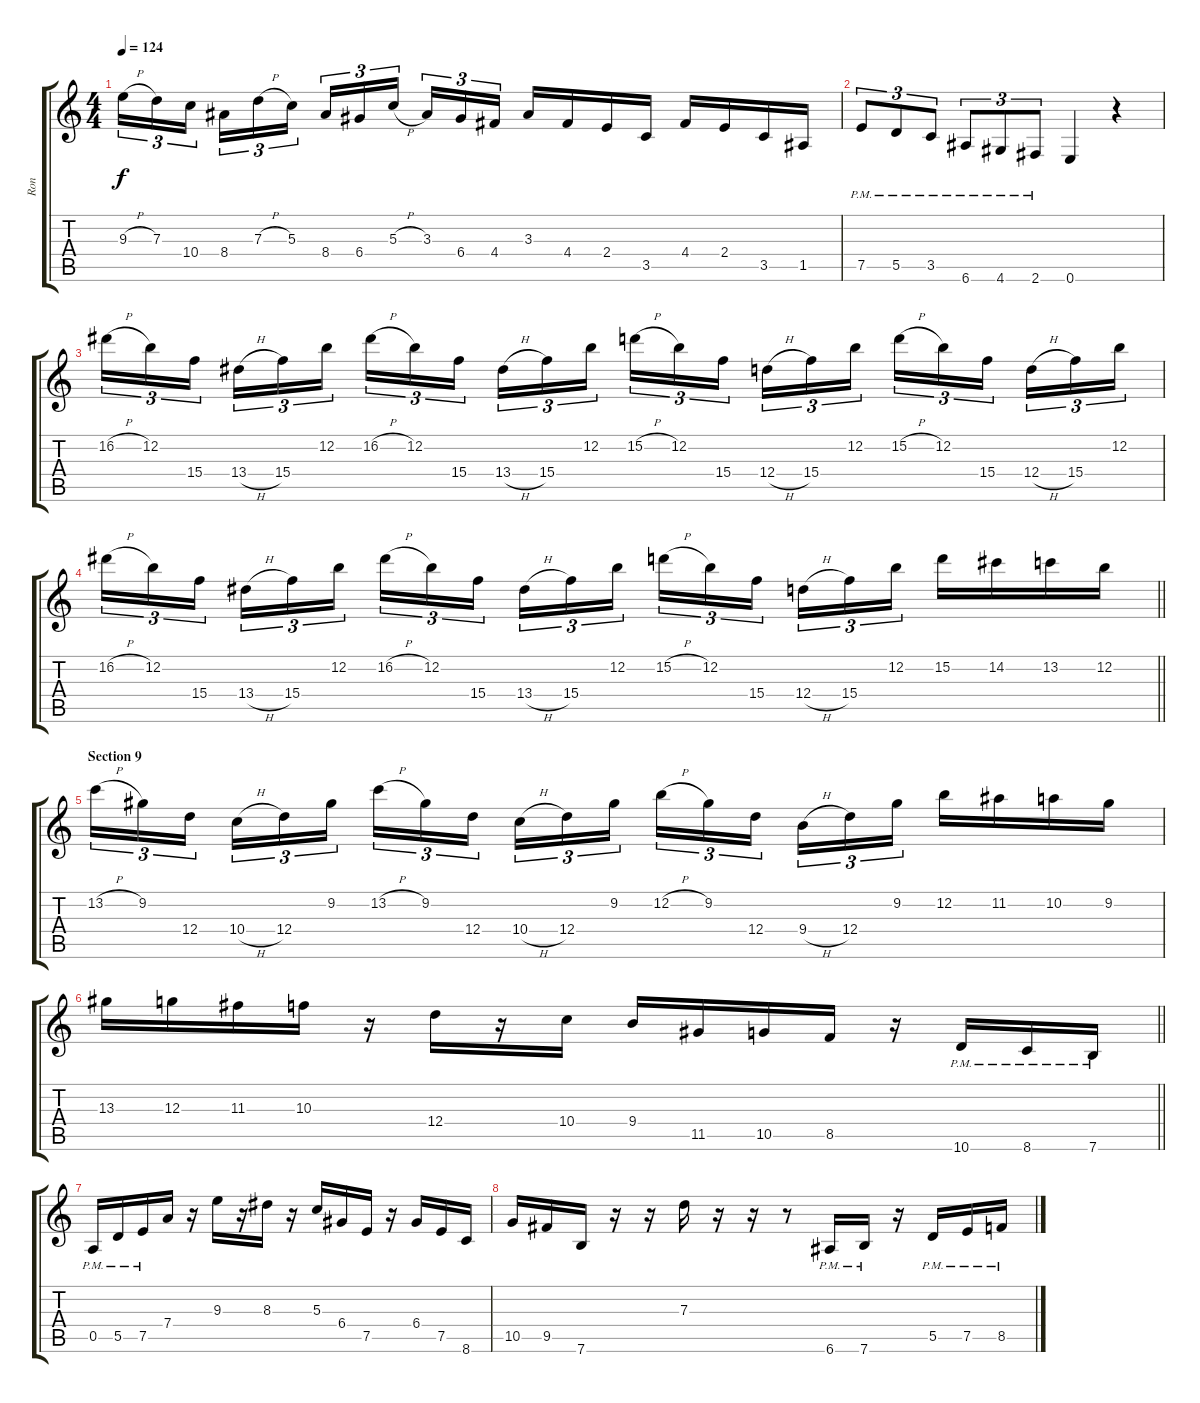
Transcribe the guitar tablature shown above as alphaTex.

\track ("Ron" "Ron") {instrument distortionguitar}
\staff {score tabs}
\tuning (E4 B3 G3 D3 A2 E2) {hide}
\ts (4 4)
\tempo 124
\clef g2
\ks c
9.3{h}.16{tu (3 2) dy f} 7.3.16{tu (3 2)} 10.4.16{tu (3 2) beam splitsecondary} 8.4.16{tu (3 2)} 7.3{h}.16{tu (3 2)} 5.3.16{tu (3 2)} 8.4.16{tu (3 2)} 6.4.16{tu (3 2)} 5.3{h}.16{tu (3 2) beam splitsecondary} 3.3.16{tu (3 2)} 6.4.16{tu (3 2)} 4.4.16{tu (3 2)} 3.3.16 4.4.16 2.4.16 3.5.16 4.4.16 2.4.16 3.5.16 1.5.16 |
7.5{pm}.8{tu (3 2)} 5.5{pm}.8{tu (3 2)} 3.5{pm}.8{tu (3 2)} 6.6{pm}.8{tu (3 2)} 4.6{pm}.8{tu (3 2)} 2.6{pm}.8{tu (3 2)} 0.6.4 r.4 |
16.2{h}.16{tu (3 2)} 12.2.16{tu (3 2)} 15.4.16{tu (3 2) beam splitsecondary} 13.4{h}.16{tu (3 2)} 15.4.16{tu (3 2)} 12.2.16{tu (3 2)} 16.2{h}.16{tu (3 2)} 12.2.16{tu (3 2)} 15.4.16{tu (3 2) beam splitsecondary} 13.4{h}.16{tu (3 2)} 15.4.16{tu (3 2)} 12.2.16{tu (3 2)} 15.2{h}.16{tu (3 2)} 12.2.16{tu (3 2)} 15.4.16{tu (3 2) beam splitsecondary} 12.4{h}.16{tu (3 2)} 15.4.16{tu (3 2)} 12.2.16{tu (3 2)} 15.2{h}.16{tu (3 2)} 12.2.16{tu (3 2)} 15.4.16{tu (3 2) beam splitsecondary} 12.4{h}.16{tu (3 2)} 15.4.16{tu (3 2)} 12.2.16{tu (3 2)} |
\barLineRight lightlight
16.2{h}.16{tu (3 2)} 12.2.16{tu (3 2)} 15.4.16{tu (3 2) beam splitsecondary} 13.4{h}.16{tu (3 2)} 15.4.16{tu (3 2)} 12.2.16{tu (3 2)} 16.2{h}.16{tu (3 2)} 12.2.16{tu (3 2)} 15.4.16{tu (3 2) beam splitsecondary} 13.4{h}.16{tu (3 2)} 15.4.16{tu (3 2)} 12.2.16{tu (3 2)} 15.2{h}.16{tu (3 2)} 12.2.16{tu (3 2)} 15.4.16{tu (3 2) beam splitsecondary} 12.4{h}.16{tu (3 2)} 15.4.16{tu (3 2)} 12.2.16{tu (3 2)} 15.2.16 14.2.16 13.2.16 12.2.16 |
\section ("" "Section 9")
13.2{h}.16{tu (3 2)} 9.2.16{tu (3 2)} 12.4.16{tu (3 2) beam splitsecondary} 10.4{h}.16{tu (3 2)} 12.4.16{tu (3 2)} 9.2.16{tu (3 2)} 13.2{h}.16{tu (3 2)} 9.2.16{tu (3 2)} 12.4.16{tu (3 2) beam splitsecondary} 10.4{h}.16{tu (3 2)} 12.4.16{tu (3 2)} 9.2.16{tu (3 2)} 12.2{h}.16{tu (3 2)} 9.2.16{tu (3 2)} 12.4.16{tu (3 2) beam splitsecondary} 9.4{h}.16{tu (3 2)} 12.4.16{tu (3 2)} 9.2.16{tu (3 2)} 12.2.16 11.2.16 10.2.16 9.2.16 |
\barLineRight lightlight
13.3.16 12.3.16 11.3.16 10.3.16 r.16 12.4.16 r.16 10.4.16 9.4.16 11.5.16 10.5.16 8.5.16 r.16 10.6{pm}.16 8.6{pm}.16 7.6{pm}.16 |
0.5{pm}.16 5.5{pm}.16 7.5{pm}.16 7.4.16 r.16 9.3.16 r.16 8.3.16 r.16 5.3.16 6.4.16 7.5.16 r.16 6.4.16 7.5.16 8.6.16 |
10.5.16 9.5.16 7.6.16 r.16 r.16 7.3.16 r.16 r.16 r.8 6.6{pm}.16 7.6{pm}.16 r.16 5.5{pm}.16 7.5{pm}.16 8.5{pm}.16
